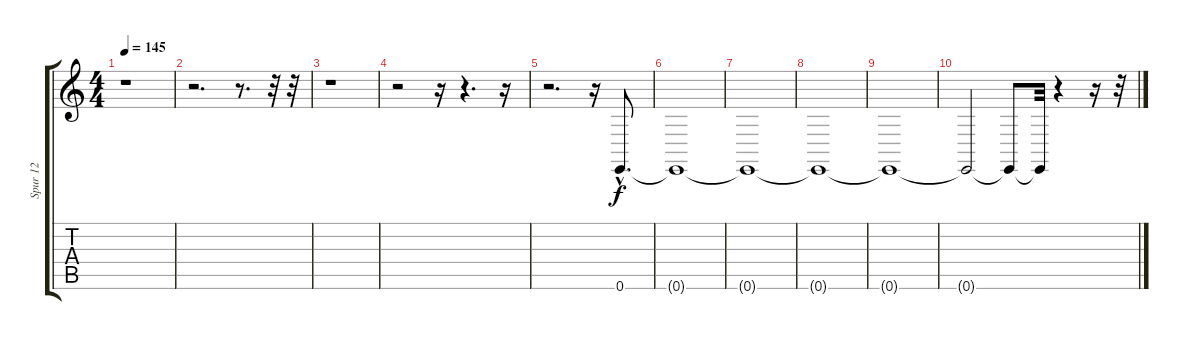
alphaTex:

\track ("Spur 12" "Spur 12") {instrument applause}
\staff {score tabs}
\tuning (E4 B3 G3 D3 A2 E2) {hide}
\ts (4 4)
\tempo 145
\clef g2
\ks c
r.1{dy f} |
r.2{d} r.8{d} r.32 r.32{volume 15} |
r.1 |
r.2 r.16 r.4{d balance 6} r.16 |
r.2{d} r.16 0.6{hac}.8{d volume 15 balance 10} |
0.6{t}.1 |
0.6{t}.1 |
0.6{t}.1 |
0.6{t}.1 |
0.6{t}.2 0.6{t}.8 0.6{t}.32 r.4 r.16 r.32
